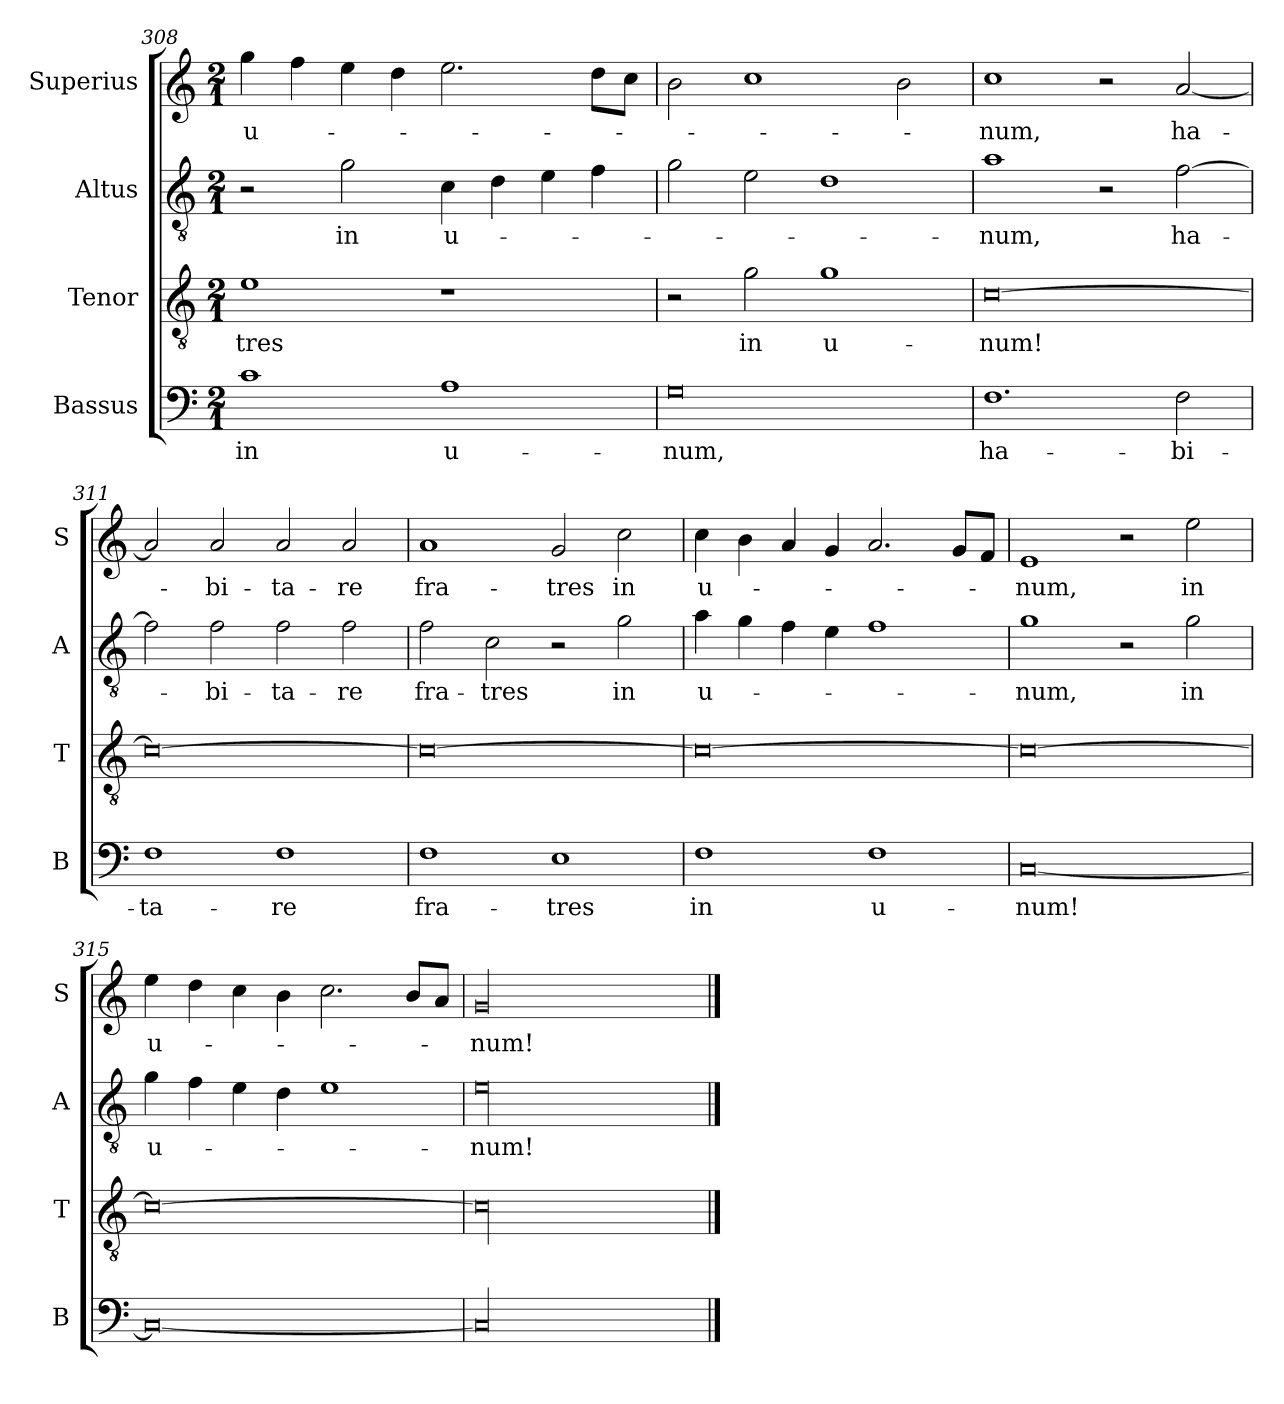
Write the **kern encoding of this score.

**kern	**text	**kern	**text	**kern	**text	**kern	**text
*part4	*part4	*part3	*part3	*part2	*part2	*part1	*part1
*staff4	*staff4	*staff3	*staff3	*staff2	*staff2	*staff1	*staff1
*I"Bassus	*	*I"Tenor	*	*I"Altus	*	*I"Superius	*
*I'B	*	*I'T	*	*I'A	*	*I'S	*
*clefF4	*	*clefGv2	*	*clefGv2	*	*clefG2	*
*k[]	*	*k[]	*	*k[]	*	*k[]	*
*M2/1	*	*M2/1	*	*M2/1	*	*M2/1	*
=308	=308	=308	=308	=308	=308	=308	=308
1c	in	1e	-tres	2r	.	4gg	u-
.	.	.	.	.	.	4ff	.
.	.	.	.	2g	in	4ee	.
.	.	.	.	.	.	4dd	.
1A	u-	1r	.	4c	u-	2.ee	.
.	.	.	.	4d	.	.	.
.	.	.	.	4e	.	.	.
.	.	.	.	4f	.	8ddL	.
.	.	.	.	.	.	8ccJ	.
=309	=309	=309	=309	=309	=309	=309	=309
0G	-num,	2r	.	2g	.	2b	.
.	.	2g	in	2e	.	1cc	.
.	.	1g	u-	1d	.	.	.
.	.	.	.	.	.	2b	.
=310	=310	=310	=310	=310	=310	=310	=310
1.F	ha-	[0c	-num!	1a	-num,	1cc	-num,
.	.	.	.	2r	.	2r	.
2F	-bi-	.	.	[2f	ha-	[2a	ha-
=311	=311	=311	=311	=311	=311	=311	=311
1F	-ta-	0c_	.	2f]	.	2a]	.
.	.	.	.	2f	-bi-	2a	-bi-
1F	-re	.	.	2f	-ta-	2a	-ta-
.	.	.	.	2f	-re	2a	-re
=312	=312	=312	=312	=312	=312	=312	=312
1F	fra-	0c_	.	2f	fra-	1a	fra-
.	.	.	.	2c	-tres	.	.
1E	-tres	.	.	2r	.	2g	-tres
.	.	.	.	2g	in	2cc	in
=313	=313	=313	=313	=313	=313	=313	=313
1F	in	0c_	.	4a	u-	4cc	u-
.	.	.	.	4g	.	4b	.
.	.	.	.	4f	.	4a	.
.	.	.	.	4e	.	4g	.
1F	u-	.	.	1f	.	2.a	.
.	.	.	.	.	.	8gL	.
.	.	.	.	.	.	8fJ	.
=314	=314	=314	=314	=314	=314	=314	=314
[0C	-num!	0c_	.	1g	-num,	1e	-num,
.	.	.	.	2r	.	2r	.
.	.	.	.	2g	in	2ee	in
=315	=315	=315	=315	=315	=315	=315	=315
0C_	.	0c_	.	4g	u-	4ee	u-
.	.	.	.	4f	.	4dd	.
.	.	.	.	4e	.	4cc	.
.	.	.	.	4d	.	4b	.
.	.	.	.	1e	.	2.cc	.
.	.	.	.	.	.	8bL	.
.	.	.	.	.	.	8aJ	.
=316	=316	=316	=316	=316	=316	=316	=316
00C]	.	00c]	.	00e	-num!	00g	-num!
==	==	==	==	==	==	==	==
*-	*-	*-	*-	*-	*-	*-	*-
